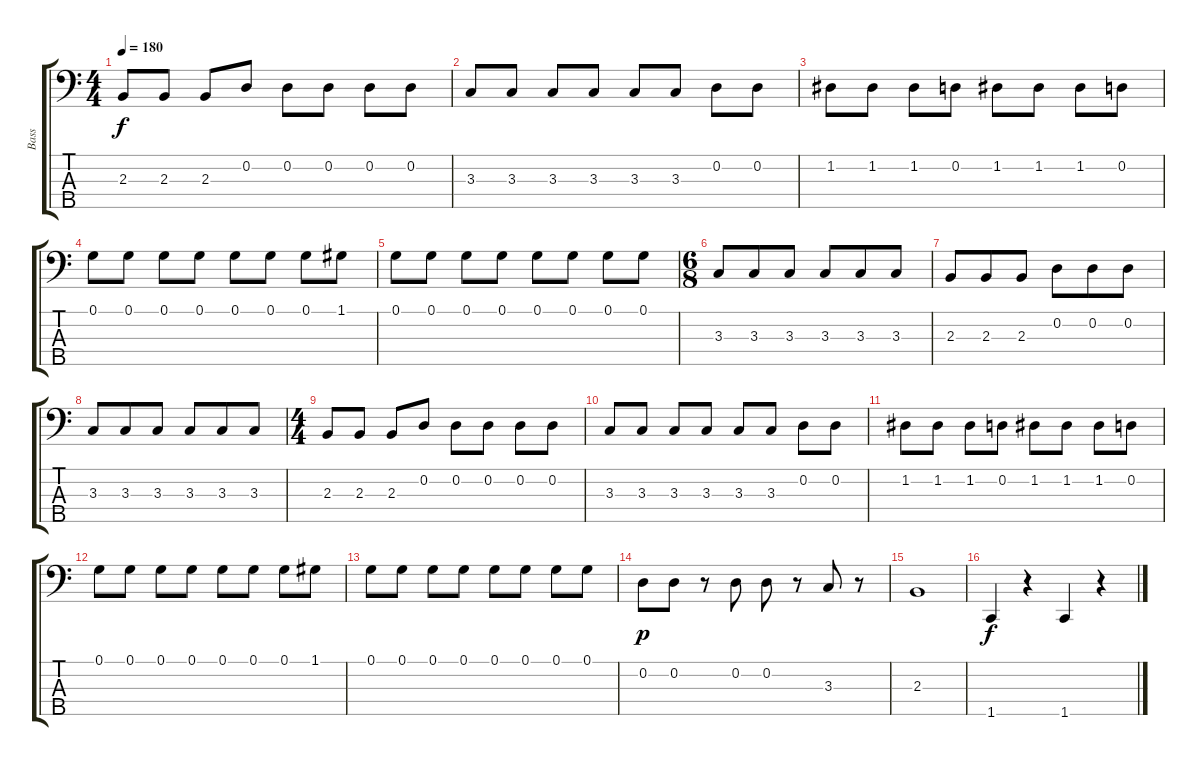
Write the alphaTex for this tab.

\track ("Bass" "Bass") {instrument slapbass2}
\staff {score tabs}
\tuning (G2 D2 A1 E1 B0) {hide}
\ts (4 4)
\tempo 180
\clef f4
\ks c
2.3.8{dy f} 2.3.8 2.3.8 0.2.8 0.2.8 0.2.8 0.2.8 0.2.8 |
3.3.8 3.3.8 3.3.8 3.3.8 3.3.8 3.3.8 0.2.8 0.2.8 |
1.2.8 1.2.8 1.2.8 0.2.8 1.2.8 1.2.8 1.2.8 0.2.8 |
0.1.8 0.1.8 0.1.8 0.1.8 0.1.8 0.1.8 0.1.8 1.1.8 |
0.1.8 0.1.8 0.1.8 0.1.8 0.1.8 0.1.8 0.1.8 0.1.8 |
\ts (6 8)
3.3.8 3.3.8 3.3.8 3.3.8 3.3.8 3.3.8 |
2.3.8 2.3.8 2.3.8 0.2.8 0.2.8 0.2.8 |
3.3.8 3.3.8 3.3.8 3.3.8 3.3.8 3.3.8 |
\ts (4 4)
2.3.8 2.3.8 2.3.8 0.2.8 0.2.8 0.2.8 0.2.8 0.2.8 |
3.3.8 3.3.8 3.3.8 3.3.8 3.3.8 3.3.8 0.2.8 0.2.8 |
1.2.8 1.2.8 1.2.8 0.2.8 1.2.8 1.2.8 1.2.8 0.2.8 |
0.1.8 0.1.8 0.1.8 0.1.8 0.1.8 0.1.8 0.1.8 1.1.8 |
0.1.8 0.1.8 0.1.8 0.1.8 0.1.8 0.1.8 0.1.8 0.1.8 |
0.2.8{dy p} 0.2.8 r.8 0.2.8 0.2.8 r.8 3.3.8 r.8 |
2.3.1 |
1.5.4{dy f} r.4 1.5.4 r.4
